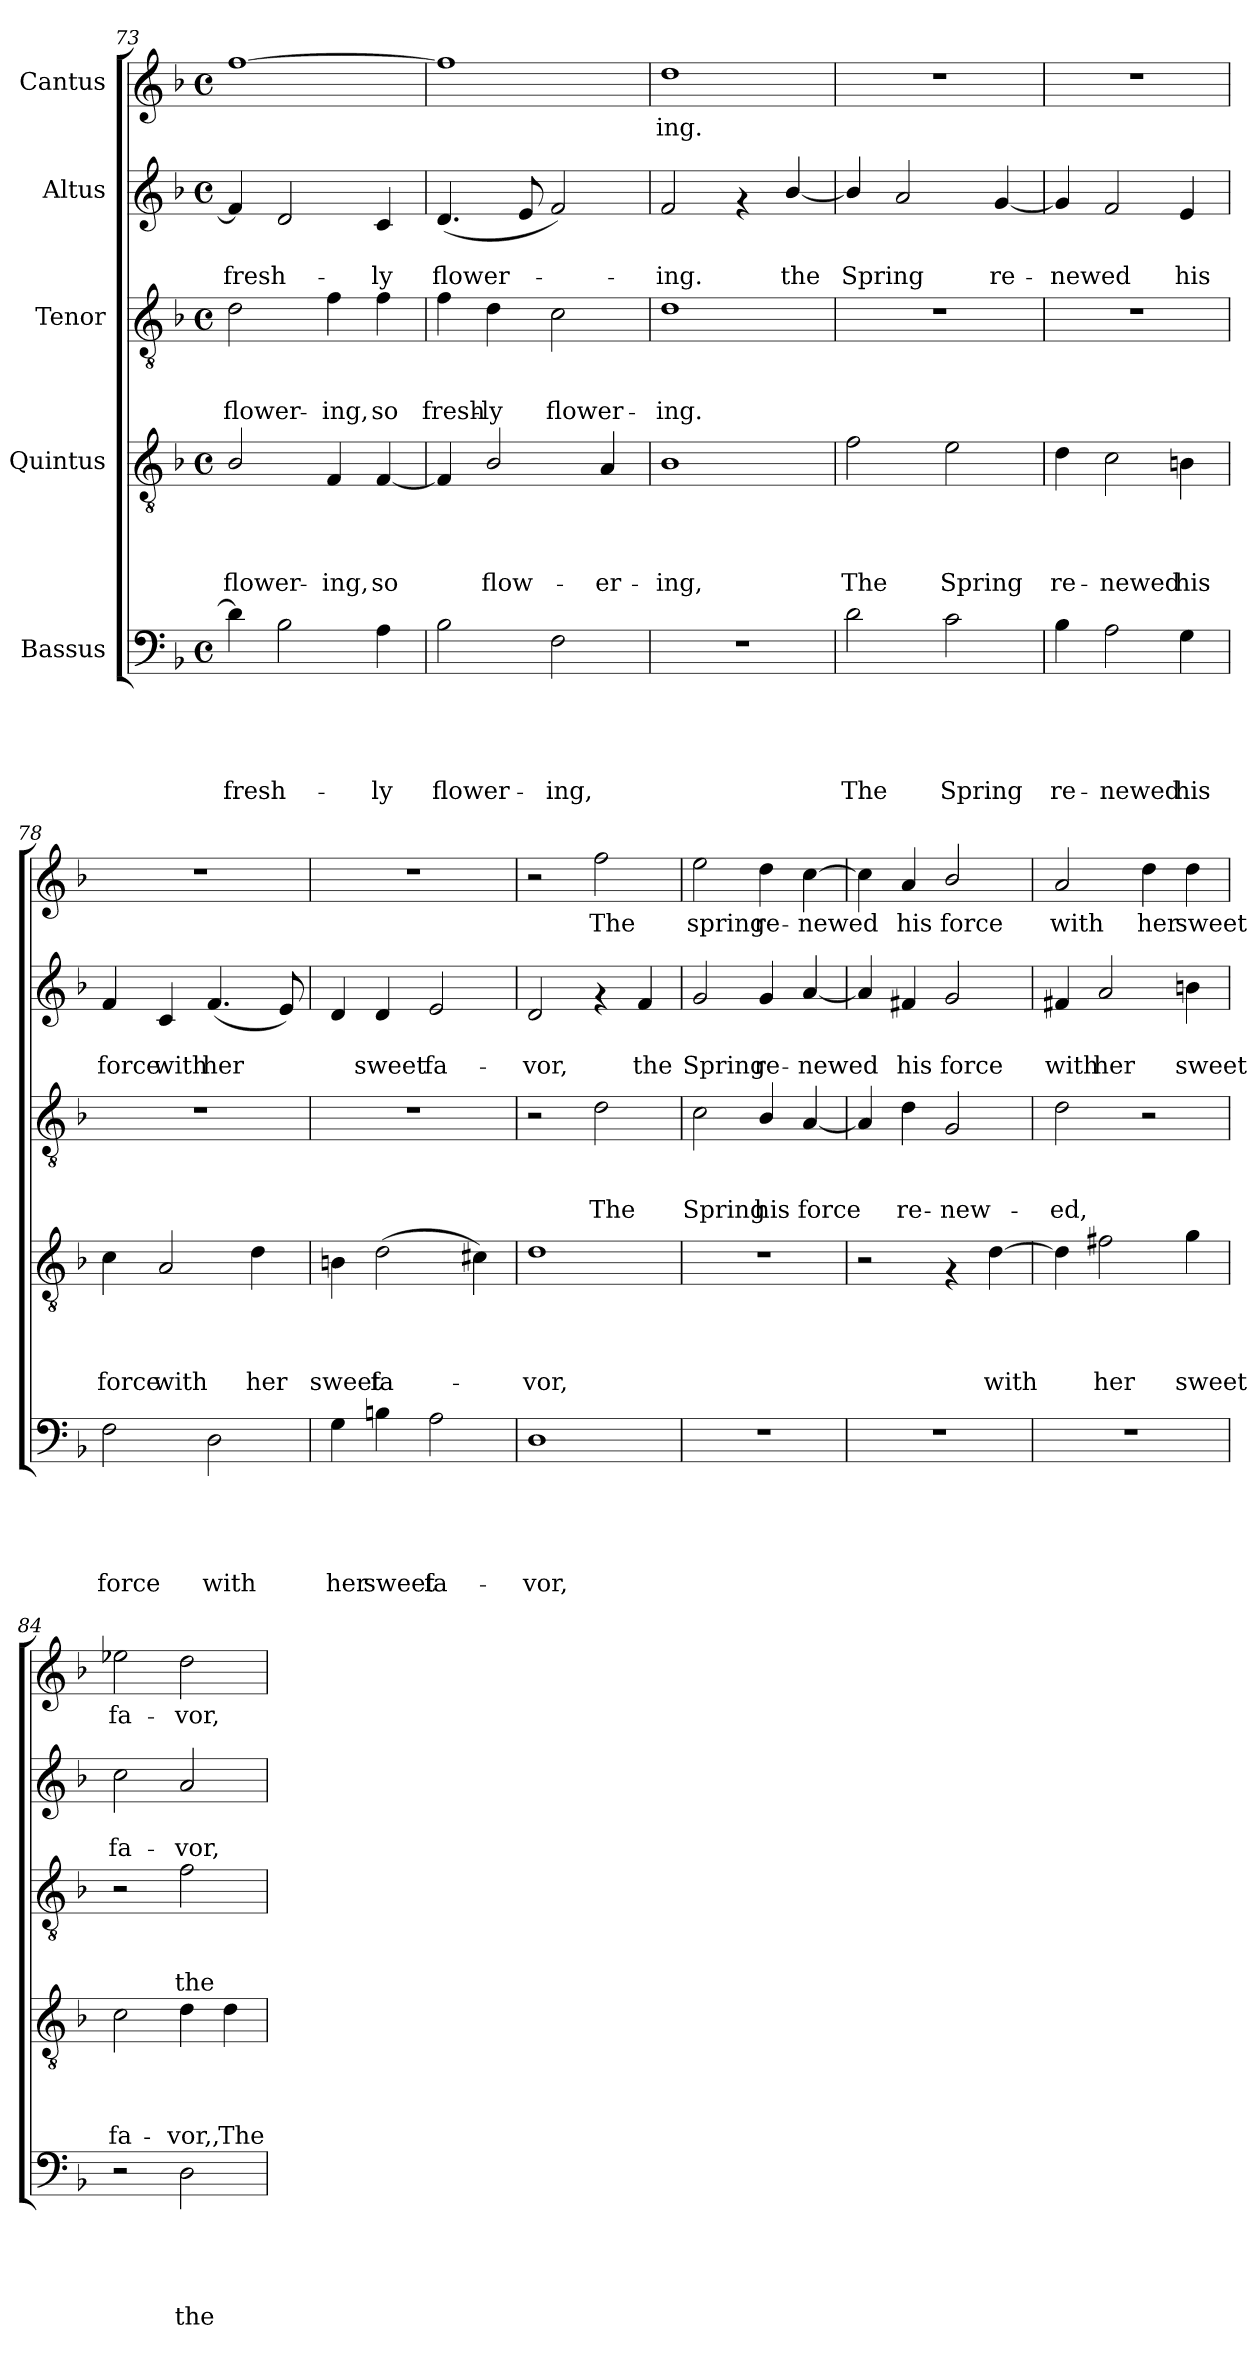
**kern	**text	**text	**text	**text	**text	**kern	**text	**text	**text	**text	**kern	**text	**text	**text	**kern	**text	**text	**kern	**text
*part5	*part5	*part5	*part5	*part5	*part5	*part4	*part4	*part4	*part4	*part4	*part3	*part3	*part3	*part3	*part2	*part2	*part2	*part1	*part1
*staff5	*staff5	*staff5	*staff5	*staff5	*staff5	*staff4	*staff4	*staff4	*staff4	*staff4	*staff3	*staff3	*staff3	*staff3	*staff2	*staff2	*staff2	*staff1	*staff1
*I"Bassus	*	*	*	*	*	*I"Quintus	*	*	*	*	*I"Tenor	*	*	*	*I"Altus	*	*	*I"Cantus	*
!!LO:PB:g=z
*clefF4	*	*	*	*	*	*clefGv2	*	*	*	*	*clefGv2	*	*	*	*clefG2	*	*	*clefG2	*
*k[b-]	*	*	*	*	*	*k[b-]	*	*	*	*	*k[b-]	*	*	*	*k[b-]	*	*	*k[b-]	*
*F:	*	*	*	*	*	*F:	*	*	*	*	*F:	*	*	*	*F:	*	*	*F:	*
*M4/4	*	*	*	*	*	*M4/4	*	*	*	*	*M4/4	*	*	*	*M4/4	*	*	*M4/4	*
*met(c)	*	*	*	*	*	*met(c)	*	*	*	*	*met(c)	*	*	*	*met(c)	*	*	*met(c)	*
=73	=73	=73	=73	=73	=73	=73	=73	=73	=73	=73	=73	=73	=73	=73	=73	=73	=73	=73	=73
!	!	!	!	!	!LO:LY:b	!	!	!	!	!LO:LY:b	!	!	!	!LO:LY:b	!	!	!LO:LY:b	!	!
4d\]	.	.	.	.	fresh-	2B-/	.	.	.	flower-	2d\	.	.	flower-	4f/]	.	fresh-	[>1ff	.
2B-\	.	.	.	.	.	.	.	.	.	.	.	.	.	.	2d/	.	.	.	.
!	!	!	!	!	!	!	!	!	!	!LO:LY:b	!	!	!	!LO:LY:b	!	!	!	!	!
.	.	.	.	.	.	4F/	.	.	.	-ing,	4f\	.	.	-ing,	.	.	.	.	.
!	!	!	!	!	!LO:LY:b	!	!	!	!	!LO:LY:b	!	!	!	!LO:LY:b	!	!	!LO:LY:b	!	!
4A\	.	.	.	.	-ly	[<4F/	.	.	.	so	4f\	.	.	so	4c/	.	-ly	.	.
=74	=74	=74	=74	=74	=74	=74	=74	=74	=74	=74	=74	=74	=74	=74	=74	=74	=74	=74	=74
!	!	!	!	!	!LO:LY:b	!	!	!	!	!	!	!	!	!LO:LY:b	!	!	!LO:LY:b	!	!
2B-\	.	.	.	.	flower-	4F/]	.	.	.	.	4f\	.	.	fresh-	(<4.d/	.	flower-	1ff]	.
!	!	!	!	!	!	!	!	!	!	!LO:LY:b	!	!	!	!LO:LY:b	!	!	!	!	!
.	.	.	.	.	.	2B-/	.	.	.	flow-	4d\	.	.	-ly	.	.	.	.	.
.	.	.	.	.	.	.	.	.	.	.	.	.	.	.	8e/	.	.	.	.
!	!	!	!	!	!LO:LY:b	!	!	!	!	!	!	!	!	!LO:LY:b	!	!	!	!	!
2F\	.	.	.	.	-ing,	.	.	.	.	.	2c\	.	.	flower-	2f/)	.	.	.	.
!	!	!	!	!	!	!	!	!	!	!LO:LY:b	!	!	!	!	!	!	!	!	!
.	.	.	.	.	.	4A/	.	.	.	-er-	.	.	.	.	.	.	.	.	.
=75	=75	=75	=75	=75	=75	=75	=75	=75	=75	=75	=75	=75	=75	=75	=75	=75	=75	=75	=75
!	!	!	!	!	!	!	!	!	!	!LO:LY:b	!	!	!	!LO:LY:b	!	!	!LO:LY:b	!	!LO:LY:b
1r	.	.	.	.	.	1B-	.	.	.	-ing,	1d	.	.	-ing.	2f/	.	-ing.	1dd	-ing.
.	.	.	.	.	.	.	.	.	.	.	.	.	.	.	4rf	.	.	.	.
!	!	!	!	!	!	!	!	!	!	!	!	!	!	!	!	!	!LO:LY:b	!	!
.	.	.	.	.	.	.	.	.	.	.	.	.	.	.	[<4b-/	.	the	.	.
=76	=76	=76	=76	=76	=76	=76	=76	=76	=76	=76	=76	=76	=76	=76	=76	=76	=76	=76	=76
!	!	!	!	!	!LO:LY:b	!	!	!	!	!LO:LY:b	!	!	!	!	!	!	!LO:LY:b	!	!
2d\	.	.	.	.	The	2f\	.	.	.	The	1r	.	.	.	4b-/]	.	Spring	1r	.
.	.	.	.	.	.	.	.	.	.	.	.	.	.	.	2a/	.	.	.	.
!	!	!	!	!	!LO:LY:b	!	!	!	!	!LO:LY:b	!	!	!	!	!	!	!	!	!
2c\	.	.	.	.	Spring	2e\	.	.	.	Spring	.	.	.	.	.	.	.	.	.
!	!	!	!	!	!	!	!	!	!	!	!	!	!	!	!	!	!LO:LY:b	!	!
.	.	.	.	.	.	.	.	.	.	.	.	.	.	.	[<4g/	.	re-	.	.
=77	=77	=77	=77	=77	=77	=77	=77	=77	=77	=77	=77	=77	=77	=77	=77	=77	=77	=77	=77
!	!	!	!	!	!LO:LY:b	!	!	!	!	!LO:LY:b	!	!	!	!	!	!	!LO:LY:b	!	!
4B-\	.	.	.	.	re-	4d\	.	.	.	re-	1r	.	.	.	4g/]	.	-newed	1r	.
!	!	!	!	!	!LO:LY:b	!	!	!	!	!LO:LY:b	!	!	!	!	!	!	!	!	!
2A\	.	.	.	.	-newed	2c\	.	.	.	-newed	.	.	.	.	2f/	.	.	.	.
!	!	!	!	!	!LO:LY:b	!	!	!	!	!LO:LY:b	!	!	!	!	!	!	!LO:LY:b	!	!
4G\	.	.	.	.	his	4Bn\	.	.	.	his	.	.	.	.	4e/	.	his	.	.
=78	=78	=78	=78	=78	=78	=78	=78	=78	=78	=78	=78	=78	=78	=78	=78	=78	=78	=78	=78
!	!	!	!	!	!LO:LY:b	!	!	!	!	!LO:LY:b	!	!	!	!	!	!	!LO:LY:b	!	!
2F\	.	.	.	.	force	4c\	.	.	.	force	1r	.	.	.	4f/	.	force	1r	.
!	!	!	!	!	!	!	!	!	!	!LO:LY:b	!	!	!	!	!	!	!LO:LY:b	!	!
.	.	.	.	.	.	2A/	.	.	.	with	.	.	.	.	4c/	.	with	.	.
!	!	!	!	!	!LO:LY:b	!	!	!	!	!	!	!	!	!	!	!	!LO:LY:b	!	!
2D\	.	.	.	.	with	.	.	.	.	.	.	.	.	.	(<4.f/	.	her	.	.
!	!	!	!	!	!	!	!	!	!	!LO:LY:b	!	!	!	!	!	!	!	!	!
.	.	.	.	.	.	4d\	.	.	.	her	.	.	.	.	.	.	.	.	.
.	.	.	.	.	.	.	.	.	.	.	.	.	.	.	8e/)	.	.	.	.
!!LO:PB:g=z
=79	=79	=79	=79	=79	=79	=79	=79	=79	=79	=79	=79	=79	=79	=79	=79	=79	=79	=79	=79
!	!	!	!	!	!LO:LY:b	!	!	!	!	!LO:LY:b	!	!	!	!	!	!	!	!	!
4G\	.	.	.	.	her	4Bn\	.	.	.	sweet	1r	.	.	.	4d/	.	.	1r	.
!	!	!	!	!	!LO:LY:b	!	!	!	!	!LO:LY:b	!	!	!	!	!	!	!LO:LY:b	!	!
4Bn\	.	.	.	.	sweet	(>2d\	.	.	.	fa-	.	.	.	.	4d/	.	sweet	.	.
!	!	!	!	!	!LO:LY:b	!	!	!	!	!	!	!	!	!	!	!	!LO:LY:b	!	!
2A\	.	.	.	.	fa-	.	.	.	.	.	.	.	.	.	2e/	.	fa-	.	.
.	.	.	.	.	.	4c#X\)	.	.	.	.	.	.	.	.	.	.	.	.	.
=80	=80	=80	=80	=80	=80	=80	=80	=80	=80	=80	=80	=80	=80	=80	=80	=80	=80	=80	=80
!	!	!	!	!	!LO:LY:b	!	!	!	!	!LO:LY:b	!	!	!	!	!	!	!LO:LY:b	!	!
1D	.	.	.	.	-vor,	1d	.	.	.	-vor,	2r	.	.	.	2d/	.	-vor,	2r	.
!	!	!	!	!	!	!	!	!	!	!	!	!	!	!LO:LY:b	!	!	!	!	!LO:LY:b
.	.	.	.	.	.	.	.	.	.	.	2d\	.	.	The	4rf	.	.	2ff\	The
!	!	!	!	!	!	!	!	!	!	!	!	!	!	!	!	!	!LO:LY:b	!	!
.	.	.	.	.	.	.	.	.	.	.	.	.	.	.	4f/	.	the	.	.
=81	=81	=81	=81	=81	=81	=81	=81	=81	=81	=81	=81	=81	=81	=81	=81	=81	=81	=81	=81
!	!	!	!	!	!	!	!	!	!	!	!	!	!	!LO:LY:b	!	!	!LO:LY:b	!	!LO:LY:b
1r	.	.	.	.	.	1r	.	.	.	.	2c\	.	.	Spring	2g/	.	Spring	2ee\	spring
!	!	!	!	!	!	!	!	!	!	!	!	!	!	!LO:LY:b	!	!	!LO:LY:b	!	!LO:LY:b
.	.	.	.	.	.	.	.	.	.	.	4B-/	.	.	his	4g/	.	re-	4dd\	re-
!	!	!	!	!	!	!	!	!	!	!	!	!	!	!LO:LY:b	!	!	!LO:LY:b	!	!LO:LY:b
.	.	.	.	.	.	.	.	.	.	.	[<4A/	.	.	force	[<4a/	.	-newed	[>4cc\	-newed
=82	=82	=82	=82	=82	=82	=82	=82	=82	=82	=82	=82	=82	=82	=82	=82	=82	=82	=82	=82
1r	.	.	.	.	.	2r	.	.	.	.	4A/]	.	.	.	4a/]	.	.	4cc\]	.
!	!	!	!	!	!	!	!	!	!	!	!	!	!	!LO:LY:b	!	!	!LO:LY:b	!	!LO:LY:b
.	.	.	.	.	.	.	.	.	.	.	4d\	.	.	re-	4f#X/	.	his	4a/	his
!	!	!	!	!	!	!	!	!	!	!	!	!	!	!LO:LY:b	!	!	!LO:LY:b	!	!LO:LY:b
.	.	.	.	.	.	4rF	.	.	.	.	2G/	.	.	-new-	2g/	.	force	2b-/	force
!	!	!	!	!	!	!	!	!	!	!LO:LY:b	!	!	!	!	!	!	!	!	!
.	.	.	.	.	.	[>4d\	.	.	.	with	.	.	.	.	.	.	.	.	.
=83	=83	=83	=83	=83	=83	=83	=83	=83	=83	=83	=83	=83	=83	=83	=83	=83	=83	=83	=83
!	!	!	!	!	!	!	!	!	!	!	!	!	!	!LO:LY:b	!	!	!LO:LY:b	!	!LO:LY:b
1r	.	.	.	.	.	4d\]	.	.	.	.	2d\	.	.	-ed,	4f#X/	.	with	2a/	with
!	!	!	!	!	!	!	!	!	!	!LO:LY:b	!	!	!	!	!	!	!LO:LY:b	!	!
.	.	.	.	.	.	2f#X\	.	.	.	her	.	.	.	.	2a/	.	her	.	.
!	!	!	!	!	!	!	!	!	!	!	!	!	!	!	!	!	!	!	!LO:LY:b
.	.	.	.	.	.	.	.	.	.	.	2r	.	.	.	.	.	.	4dd\	her
!	!	!	!	!	!	!	!	!	!	!LO:LY:b	!	!	!	!	!	!	!LO:LY:b	!	!LO:LY:b
.	.	.	.	.	.	4g\	.	.	.	sweet	.	.	.	.	4bn\	.	sweet	4dd\	sweet
=84	=84	=84	=84	=84	=84	=84	=84	=84	=84	=84	=84	=84	=84	=84	=84	=84	=84	=84	=84
!	!	!	!	!	!	!	!	!	!	!LO:LY:b	!	!	!	!	!	!	!LO:LY:b	!	!LO:LY:b
2r	.	.	.	.	.	2c\	.	.	.	fa-	2r	.	.	.	2cc\	.	fa-	2ee-X\	fa-
!	!	!	!	!	!LO:LY:b	!	!	!	!	!LO:LY:b	!	!	!	!LO:LY:b	!	!	!LO:LY:b	!	!LO:LY:b
2D\	.	.	.	.	the	4d\	.	.	.	-vor,,	2f\	.	.	the	2a/	.	-vor,	2dd\	-vor,
!	!	!	!	!	!	!	!	!	!	!LO:LY:b	!	!	!	!	!	!	!	!	!
.	.	.	.	.	.	4d\	.	.	.	The	.	.	.	.	.	.	.	.	.
=	=	=	=	=	=	=	=	=	=	=	=	=	=	=	=	=	=	=	=
*-	*-	*-	*-	*-	*-	*-	*-	*-	*-	*-	*-	*-	*-	*-	*-	*-	*-	*-	*-
